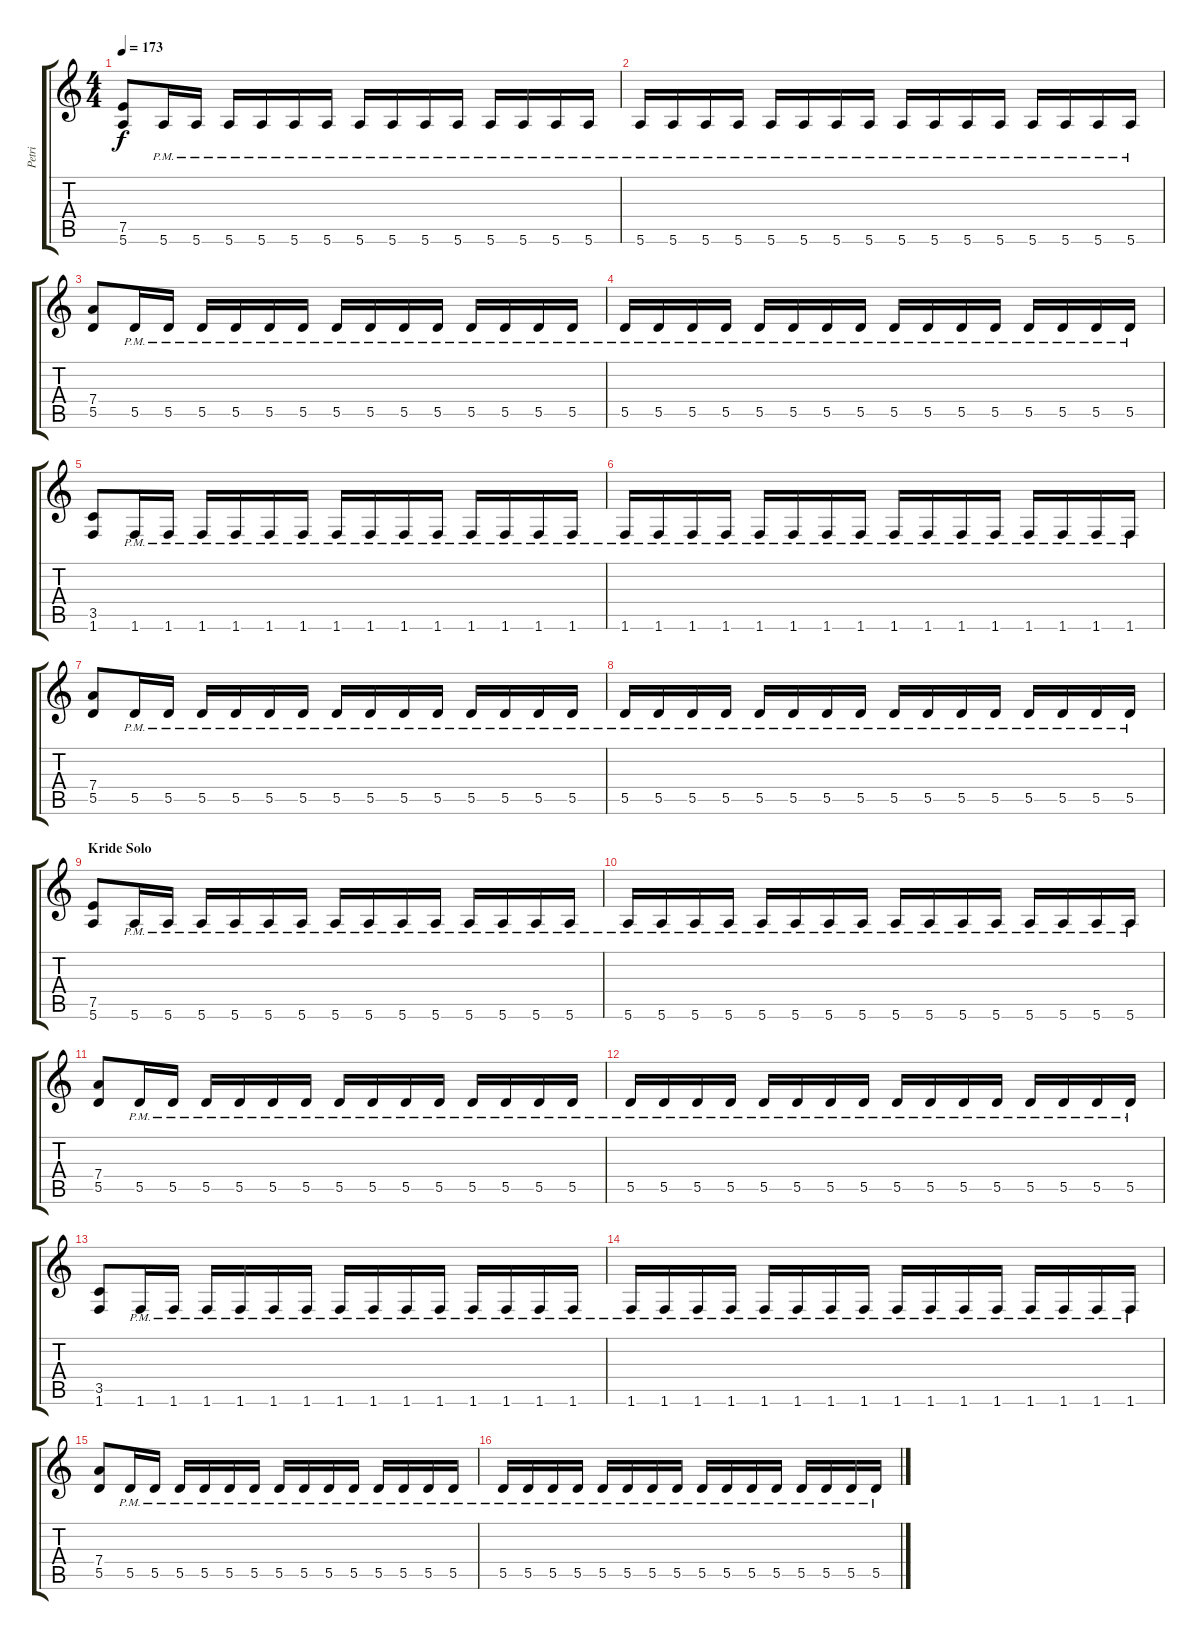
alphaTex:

\track ("Petri" "Petri") {instrument distortionguitar}
\staff {score tabs}
\tuning (E4 B3 G3 D3 A2 E2) {hide}
\ts (4 4)
\tempo 173
\clef g2
\ks c
(7.5 5.6).8{dy f} 5.6{pm}.16 5.6{pm}.16 5.6{pm}.16 5.6{pm}.16 5.6{pm}.16 5.6{pm}.16 5.6{pm}.16 5.6{pm}.16 5.6{pm}.16 5.6{pm}.16 5.6{pm}.16 5.6{pm}.16 5.6{pm}.16 5.6{pm}.16 |
5.6{pm}.16 5.6{pm}.16 5.6{pm}.16 5.6{pm}.16 5.6{pm}.16 5.6{pm}.16 5.6{pm}.16 5.6{pm}.16 5.6{pm}.16 5.6{pm}.16 5.6{pm}.16 5.6{pm}.16 5.6{pm}.16 5.6{pm}.16 5.6{pm}.16 5.6{pm}.16 |
(7.4 5.5).8 5.5{pm}.16 5.5{pm}.16 5.5{pm}.16 5.5{pm}.16 5.5{pm}.16 5.5{pm}.16 5.5{pm}.16 5.5{pm}.16 5.5{pm}.16 5.5{pm}.16 5.5{pm}.16 5.5{pm}.16 5.5{pm}.16 5.5{pm}.16 |
5.5{pm}.16 5.5{pm}.16 5.5{pm}.16 5.5{pm}.16 5.5{pm}.16 5.5{pm}.16 5.5{pm}.16 5.5{pm}.16 5.5{pm}.16 5.5{pm}.16 5.5{pm}.16 5.5{pm}.16 5.5{pm}.16 5.5{pm}.16 5.5{pm}.16 5.5{pm}.16 |
(3.5 1.6).8 1.6{pm}.16 1.6{pm}.16 1.6{pm}.16 1.6{pm}.16 1.6{pm}.16 1.6{pm}.16 1.6{pm}.16 1.6{pm}.16 1.6{pm}.16 1.6{pm}.16 1.6{pm}.16 1.6{pm}.16 1.6{pm}.16 1.6{pm}.16 |
1.6{pm}.16 1.6{pm}.16 1.6{pm}.16 1.6{pm}.16 1.6{pm}.16 1.6{pm}.16 1.6{pm}.16 1.6{pm}.16 1.6{pm}.16 1.6{pm}.16 1.6{pm}.16 1.6{pm}.16 1.6{pm}.16 1.6{pm}.16 1.6{pm}.16 1.6{pm}.16 |
(7.4 5.5).8 5.5{pm}.16 5.5{pm}.16 5.5{pm}.16 5.5{pm}.16 5.5{pm}.16 5.5{pm}.16 5.5{pm}.16 5.5{pm}.16 5.5{pm}.16 5.5{pm}.16 5.5{pm}.16 5.5{pm}.16 5.5{pm}.16 5.5{pm}.16 |
5.5{pm}.16 5.5{pm}.16 5.5{pm}.16 5.5{pm}.16 5.5{pm}.16 5.5{pm}.16 5.5{pm}.16 5.5{pm}.16 5.5{pm}.16 5.5{pm}.16 5.5{pm}.16 5.5{pm}.16 5.5{pm}.16 5.5{pm}.16 5.5{pm}.16 5.5{pm}.16 |
\section ("" "Kride Solo")
(7.5 5.6).8 5.6{pm}.16 5.6{pm}.16 5.6{pm}.16 5.6{pm}.16 5.6{pm}.16 5.6{pm}.16 5.6{pm}.16 5.6{pm}.16 5.6{pm}.16 5.6{pm}.16 5.6{pm}.16 5.6{pm}.16 5.6{pm}.16 5.6{pm}.16 |
5.6{pm}.16 5.6{pm}.16 5.6{pm}.16 5.6{pm}.16 5.6{pm}.16 5.6{pm}.16 5.6{pm}.16 5.6{pm}.16 5.6{pm}.16 5.6{pm}.16 5.6{pm}.16 5.6{pm}.16 5.6{pm}.16 5.6{pm}.16 5.6{pm}.16 5.6{pm}.16 |
(7.4 5.5).8 5.5{pm}.16 5.5{pm}.16 5.5{pm}.16 5.5{pm}.16 5.5{pm}.16 5.5{pm}.16 5.5{pm}.16 5.5{pm}.16 5.5{pm}.16 5.5{pm}.16 5.5{pm}.16 5.5{pm}.16 5.5{pm}.16 5.5{pm}.16 |
5.5{pm}.16 5.5{pm}.16 5.5{pm}.16 5.5{pm}.16 5.5{pm}.16 5.5{pm}.16 5.5{pm}.16 5.5{pm}.16 5.5{pm}.16 5.5{pm}.16 5.5{pm}.16 5.5{pm}.16 5.5{pm}.16 5.5{pm}.16 5.5{pm}.16 5.5{pm}.16 |
(3.5 1.6).8 1.6{pm}.16 1.6{pm}.16 1.6{pm}.16 1.6{pm}.16 1.6{pm}.16 1.6{pm}.16 1.6{pm}.16 1.6{pm}.16 1.6{pm}.16 1.6{pm}.16 1.6{pm}.16 1.6{pm}.16 1.6{pm}.16 1.6{pm}.16 |
1.6{pm}.16 1.6{pm}.16 1.6{pm}.16 1.6{pm}.16 1.6{pm}.16 1.6{pm}.16 1.6{pm}.16 1.6{pm}.16 1.6{pm}.16 1.6{pm}.16 1.6{pm}.16 1.6{pm}.16 1.6{pm}.16 1.6{pm}.16 1.6{pm}.16 1.6{pm}.16 |
(7.4 5.5).8 5.5{pm}.16 5.5{pm}.16 5.5{pm}.16 5.5{pm}.16 5.5{pm}.16 5.5{pm}.16 5.5{pm}.16 5.5{pm}.16 5.5{pm}.16 5.5{pm}.16 5.5{pm}.16 5.5{pm}.16 5.5{pm}.16 5.5{pm}.16 |
5.5{pm}.16 5.5{pm}.16 5.5{pm}.16 5.5{pm}.16 5.5{pm}.16 5.5{pm}.16 5.5{pm}.16 5.5{pm}.16 5.5{pm}.16 5.5{pm}.16 5.5{pm}.16 5.5{pm}.16 5.5{pm}.16 5.5{pm}.16 5.5{pm}.16 5.5{pm}.16
